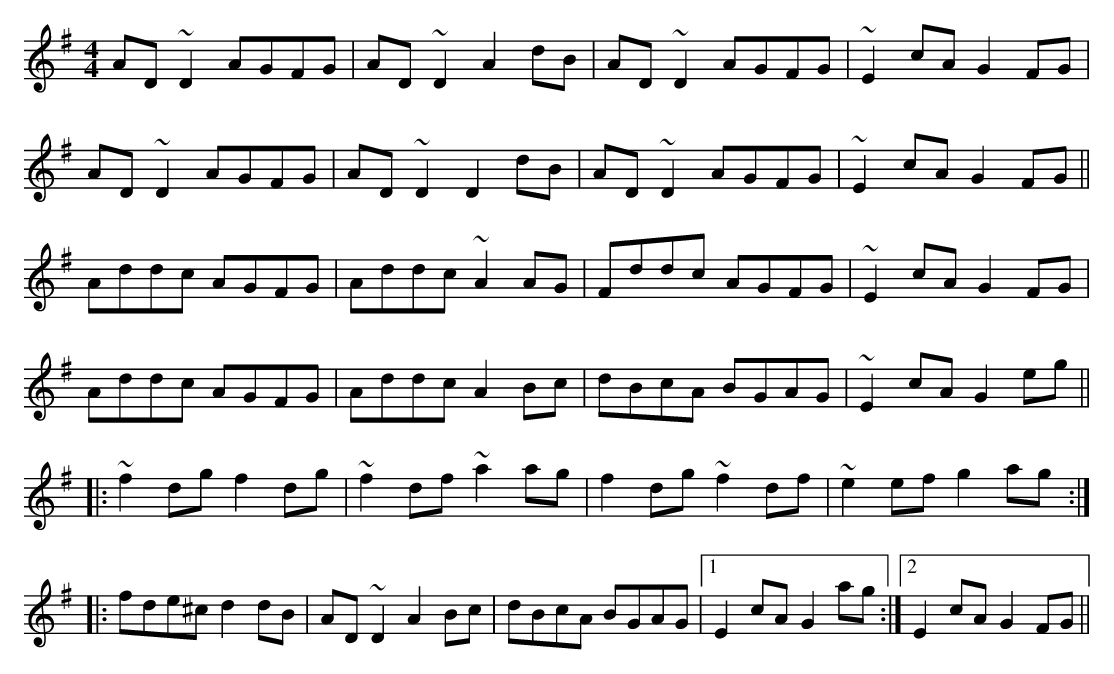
X:1
M:4/4
K:Dmix
AD~D2 AGFG|AD~D2 A2dB|AD~D2 AGFG|~E2cA G2FG|
AD~D2 AGFG|AD~D2 D2dB|AD~D2 AGFG|~E2cA G2FG||
Addc AGFG|Addc ~A2AG|Fddc AGFG|~E2cA G2FG|
Addc AGFG|Addc A2Bc|dBcA BGAG|~E2cA G2eg||
|:~f2dg f2dg|~f2df ~a2ag|f2dg ~f2df|~e2ef g2ag:|
|:fde^c d2dB|AD~D2 A2Bc|dBcA BGAG|1 E2cA G2ag:|2 E2cA G2FG||
